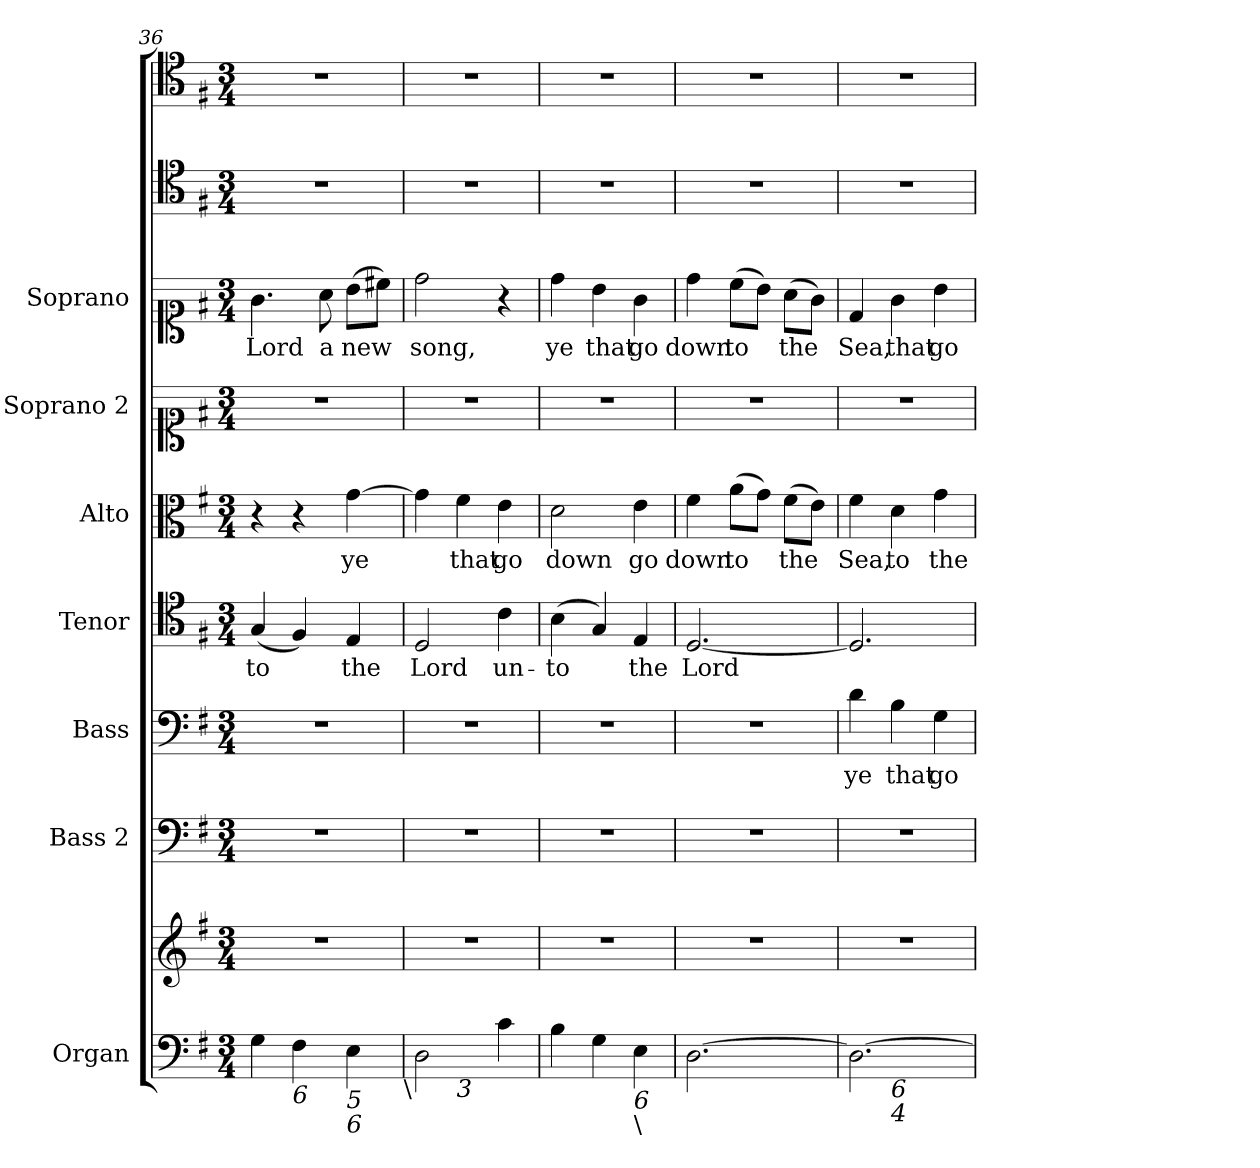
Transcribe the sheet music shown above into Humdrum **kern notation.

**kern	**kern	**kern	**kern	**text	**kern	**text	**kern	**text	**kern	**kern	**text	**kern	**kern
*part9	*part9	*part8	*part7	*part7	*part6	*part6	*part5	*part5	*part4	*part3	*part3	*part2	*part1
*staff10	*staff9	*staff8	*staff7	*staff7	*staff6	*staff6	*staff5	*staff5	*staff4	*staff3	*staff3	*staff2	*staff1
*I"Organ	*	*I"Bass 2	*I"Bass	*	*I"Tenor	*	*I"Alto	*	*I"Soprano 2	*I"Soprano	*	*	*
*I'Org.	*	*I'B	*I'B	*	*I'T	*	*I'A	*	*I'S	*I'S	*	*	*
*clefF4	*clefG2	*clefF4	*clefF4	*	*clefC4	*	*clefC3	*	*clefC1	*clefC1	*	*clefC4	*clefC4
*k[f#]	*k[f#]	*k[f#]	*k[f#]	*	*k[f#]	*	*k[f#]	*	*k[f#]	*k[f#]	*	*k[f#]	*k[f#]
*G:	*G:	*G:	*G:	*	*G:	*	*G:	*	*G:	*G:	*	*G:	*G:
*M3/4	*M3/4	*M3/4	*M3/4	*	*M3/4	*	*M3/4	*	*M3/4	*M3/4	*	*M3/4	*M3/4
=36	=36	=36	=36	=36	=36	=36	=36	=36	=36	=36	=36	=36	=36
!	!	!	!	!	!	!LO:LY:b	!	!	!	!	!LO:LY:b	!	!
4G\	2.r	2.r	2.r	.	(<4G/	-to	4r	.	2.r	4.g\	Lord	2.r	2.r
!LO:TX:b:i:t=6	!	!	!	!	!	!	!	!	!	!	!	!	!
4F#\	.	.	.	.	4F#/)	.	4r	.	.	.	.	.	.
!	!	!	!	!	!	!	!	!	!	!	!LO:LY:b	!	!
.	.	.	.	.	.	.	.	.	.	8a\	a	.	.
!LO:TX:b:i:t=5	!	!	!	!	!	!	!	!	!	!	!	!	!
!LO:TX:b:i:t=6	!	!	!	!	!	!	!	!	!	!	!	!	!
!	!	!	!	!	!	!LO:LY:b	!	!LO:LY:b	!	!	!LO:LY:b	!	!
4E\	.	.	.	.	4E/	the	[4g\	ye	.	(>8b\L	new	.	.
.	.	.	.	.	.	.	.	.	.	8cc#X\J)	.	.	.
!LO:TX:b:t=\	!	!	!	!	!	!	!	!	!	!	!	!	!
=37	=37	=37	=37	=37	=37	=37	=37	=37	=37	=37	=37	=37	=37
!LO:TX:b:i:t=4	!	!	!	!	!	!	!	!	!	!	!	!	!
!	!	!	!	!	!	!LO:LY:b	!	!	!	!	!LO:LY:b	!	!
*^	*	*	*	*	*	*	*	*	*	*	*	*	*
2D\	4ryy	2.r	2.r	2.r	.	2D/	Lord	4g\]	.	2.r	2dd\	song,	2.r	2.r
!	!LO:TX:b:i:t=3	!	!	!	!	!	!	!	!	!	!	!	!	!
!	!	!	!	!	!	!	!	!	!LO:LY:b	!	!	!	!	!
.	2ryy	.	.	.	.	.	.	4f#\	that	.	.	.	.	.
!	!	!	!	!	!	!	!LO:LY:b	!	!LO:LY:b	!	!	!	!	!
4c\	.	.	.	.	.	4c\	un-	4e\	go	.	4r	.	.	.
=38	=38	=38	=38	=38	=38	=38	=38	=38	=38	=38	=38	=38	=38	=38
!LO:TX:b:i:t=6	!	!	!	!	!	!	!	!	!	!	!	!	!	!
!	!	!	!	!	!	!	!LO:LY:b	!	!LO:LY:b	!	!	!LO:LY:b	!	!
*v	*v	*	*	*	*	*	*	*	*	*	*	*	*	*
4B\	2.r	2.r	2.r	.	(>4B\	-to	2d\	down	2.r	4dd\	ye	2.r	2.r
!	!	!	!	!	!	!	!	!	!	!	!LO:LY:b	!	!
4G\	.	.	.	.	4G/)	.	.	.	.	4b\	that	.	.
!LO:TX:b:i:t=6	!	!	!	!	!	!	!	!	!	!	!	!	!
!LO:TX:b:t=\	!	!	!	!	!	!	!	!	!	!	!	!	!
!	!	!	!	!	!	!LO:LY:b	!	!LO:LY:b	!	!	!LO:LY:b	!	!
4E\	.	.	.	.	4E/	the	4e\	go	.	4g\	go	.	.
!!LO:PB:g=z
=39	=39	=39	=39	=39	=39	=39	=39	=39	=39	=39	=39	=39	=39
!	!	!	!	!	!	!LO:LY:b	!	!LO:LY:b	!	!	!LO:LY:b	!	!
[2.D\	2.r	2.r	2.r	.	[2.D/	Lord	4f#\	down	2.r	4dd\	down	2.r	2.r
!	!	!	!	!	!	!	!	!LO:LY:b	!	!	!LO:LY:b	!	!
.	.	.	.	.	.	.	(>8a\L	to	.	(>8cc\L	to	.	.
.	.	.	.	.	.	.	8g\J)	.	.	8b\J)	.	.	.
!	!	!	!	!	!	!	!	!LO:LY:b	!	!	!LO:LY:b	!	!
.	.	.	.	.	.	.	(>8f#\L	the	.	(>8a\L	the	.	.
.	.	.	.	.	.	.	8e\J)	.	.	8g\J)	.	.	.
=40	=40	=40	=40	=40	=40	=40	=40	=40	=40	=40	=40	=40	=40
!LO:TX:b:i:t=5	!	!	!	!	!	!	!	!	!	!	!	!	!
!LO:TX:b:i:t=3	!	!	!	!	!	!	!	!	!	!	!	!	!
!	!	!	!	!LO:LY:b	!	!	!	!LO:LY:b	!	!	!LO:LY:b	!	!
*^	*	*	*	*	*	*	*	*	*	*	*	*	*
2.D\_	4ryy	2.r	2.r	4d\	ye	2.D/]	.	4f#\	Sea,	2.r	4d/	Sea,	2.r	2.r
!	!LO:TX:b:i:t=6	!	!	!	!	!	!	!	!	!	!	!	!	!
!	!LO:TX:b:i:t=4	!	!	!	!	!	!	!	!	!	!	!	!	!
!	!	!	!	!	!LO:LY:b	!	!	!	!LO:LY:b	!	!	!LO:LY:b	!	!
.	2ryy	.	.	4B\	that	.	.	4d\	to	.	4g\	that	.	.
!	!	!	!	!	!LO:LY:b	!	!	!	!LO:LY:b	!	!	!LO:LY:b	!	!
.	.	.	.	4G\	go	.	.	4g\	the	.	4b\	go	.	.
*v	*v	*	*	*	*	*	*	*	*	*	*	*	*	*
=	=	=	=	=	=	=	=	=	=	=	=	=	=
*-	*-	*-	*-	*-	*-	*-	*-	*-	*-	*-	*-	*-	*-
